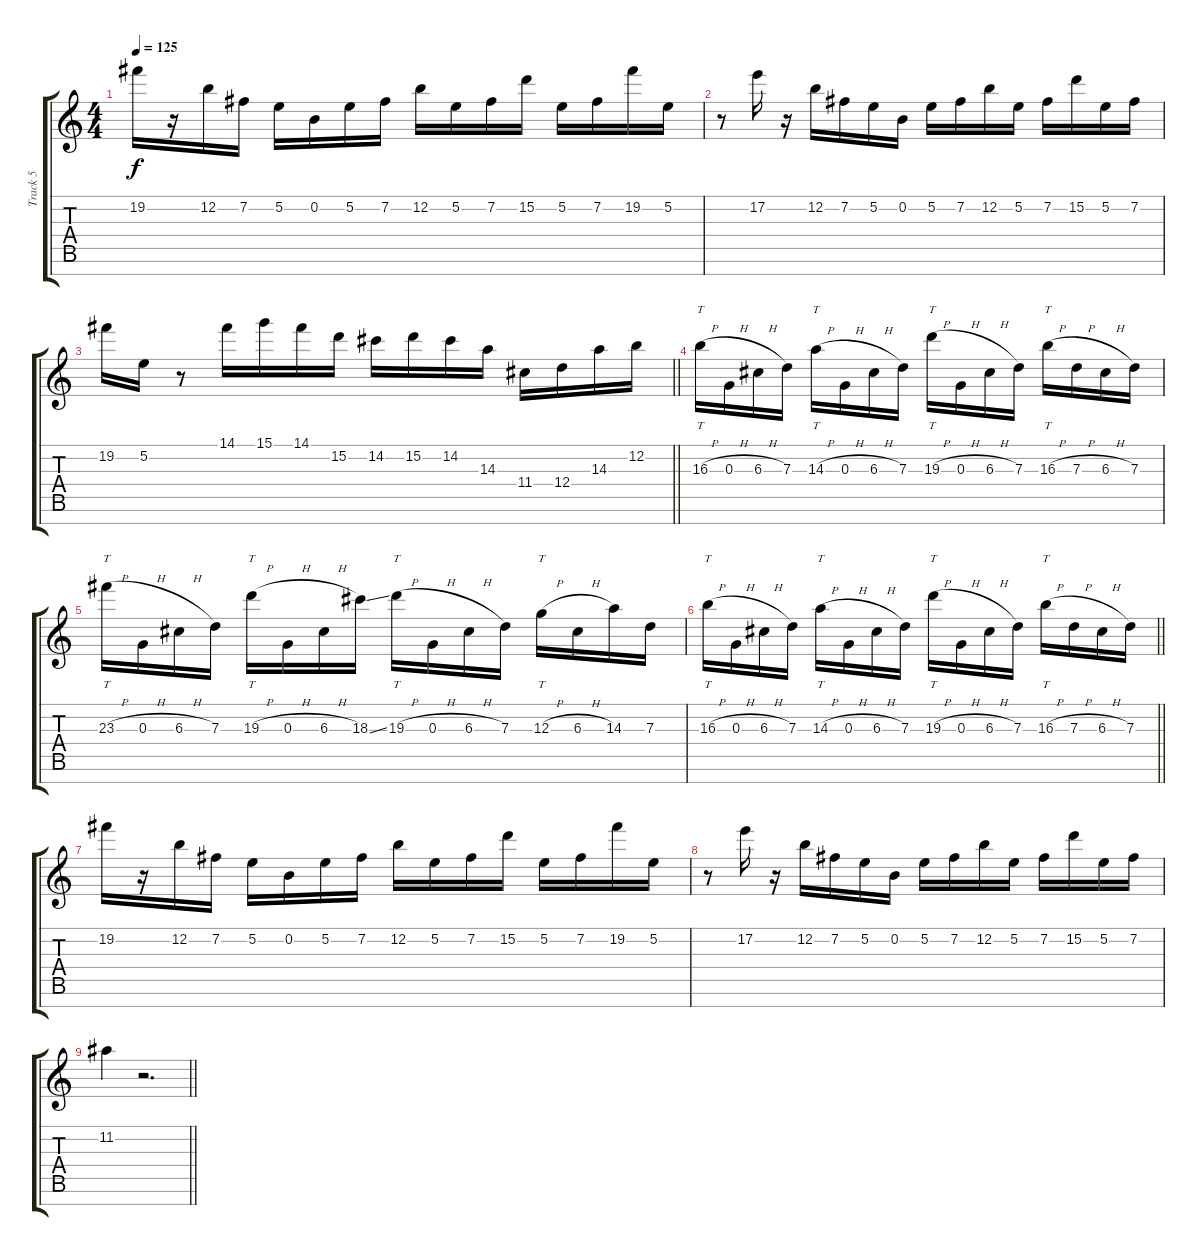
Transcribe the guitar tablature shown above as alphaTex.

\track ("Track 5" "Track 5") {instrument acousticguitarsteel}
\staff {score tabs}
\tuning (E4 B3 G3 D3 A2 E2 B1) {hide}
\ts (4 4)
\tempo 125
\clef g2
\ks c
19.2.16{dy f} r.16 12.2.16 7.2.16 5.2.16 0.2.16 5.2.16 7.2.16 12.2.16 5.2.16 7.2.16 15.2.16 5.2.16 7.2.16 19.2.16 5.2.16 |
r.8 17.2.16 r.16 12.2.16 7.2.16 5.2.16 0.2.16 5.2.16 7.2.16 12.2.16 5.2.16 7.2.16 15.2.16 5.2.16 7.2.16 |
\barLineRight lightlight
19.2.16 5.2.16 r.8 14.1.16 15.1.16 14.1.16 15.2.16 14.2.16 15.2.16 14.2.16 14.3.16 11.4.16 12.4.16 14.3.16 12.2.16 |
16.3{h}.16{tt} 0.3{h}.16 6.3{h}.16 7.3.16 14.3{h}.16{tt} 0.3{h}.16 6.3{h}.16 7.3.16 19.3{h}.16{tt} 0.3{h}.16 6.3{h}.16 7.3.16 16.3{h}.16{tt} 7.3{h}.16 6.3{h}.16 7.3.16 |
23.3{h}.16{tt} 0.3{h}.16 6.3{h}.16 7.3.16 19.3{h}.16{tt} 0.3{h}.16 6.3{h}.16 18.3{ss}.16 19.3{h}.16{tt} 0.3{h}.16 6.3{h}.16 7.3.16 12.3{h}.16{tt} 6.3{h}.16 14.3.16 7.3.16 |
\barLineRight lightlight
16.3{h}.16{tt} 0.3{h}.16 6.3{h}.16 7.3.16 14.3{h}.16{tt} 0.3{h}.16 6.3{h}.16 7.3.16 19.3{h}.16{tt} 0.3{h}.16 6.3{h}.16 7.3.16 16.3{h}.16{tt} 7.3{h}.16 6.3{h}.16 7.3.16 |
19.2.16 r.16 12.2.16 7.2.16 5.2.16 0.2.16 5.2.16 7.2.16 12.2.16 5.2.16 7.2.16 15.2.16 5.2.16 7.2.16 19.2.16 5.2.16 |
r.8 17.2.16 r.16 12.2.16 7.2.16 5.2.16 0.2.16 5.2.16 7.2.16 12.2.16 5.2.16 7.2.16 15.2.16 5.2.16 7.2.16 |
\barLineRight lightlight
11.2.4 r.2{d}
